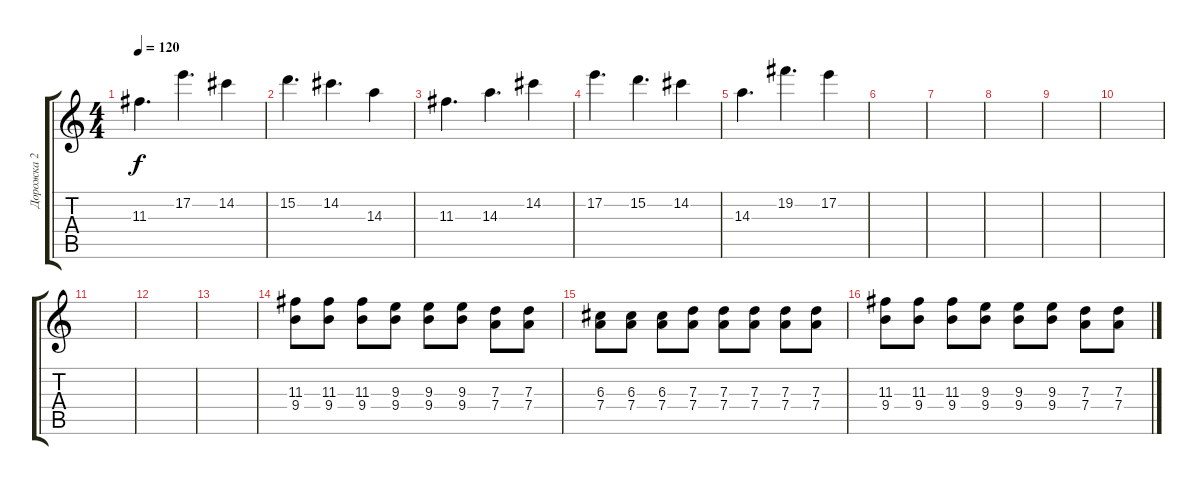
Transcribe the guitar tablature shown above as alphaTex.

\track ("Дорожка 2" "Дорожка 2") {instrument overdrivenguitar}
\staff {score tabs}
\tuning (E4 B3 G3 D3 A2 E2) {hide}
\ts (4 4)
\tempo 120
\clef g2
\ks c
11.3.4{d dy f} 17.2.4{d} 14.2.4 |
15.2.4{d} 14.2.4{d} 14.3.4 |
11.3.4{d} 14.3.4{d} 14.2.4 |
17.2.4{d} 15.2.4{d} 14.2.4 |
14.3.4{d} 19.2.4{d} 17.2.4 |
|
|
|
|
|
|
|
|
(11.3 9.4).8{volume 10} (11.3 9.4).8 (11.3 9.4).8 (9.3 9.4).8 (9.3 9.4).8 (9.3 9.4).8 (7.3 7.4).8 (7.3 7.4).8 |
(6.3 7.4).8 (6.3 7.4).8 (6.3 7.4).8 (7.3 7.4).8 (7.3 7.4).8 (7.3 7.4).8 (7.3 7.4).8 (7.3 7.4).8 |
(11.3 9.4).8 (11.3 9.4).8 (11.3 9.4).8 (9.3 9.4).8 (9.3 9.4).8 (9.3 9.4).8 (7.3 7.4).8 (7.3 7.4).8
